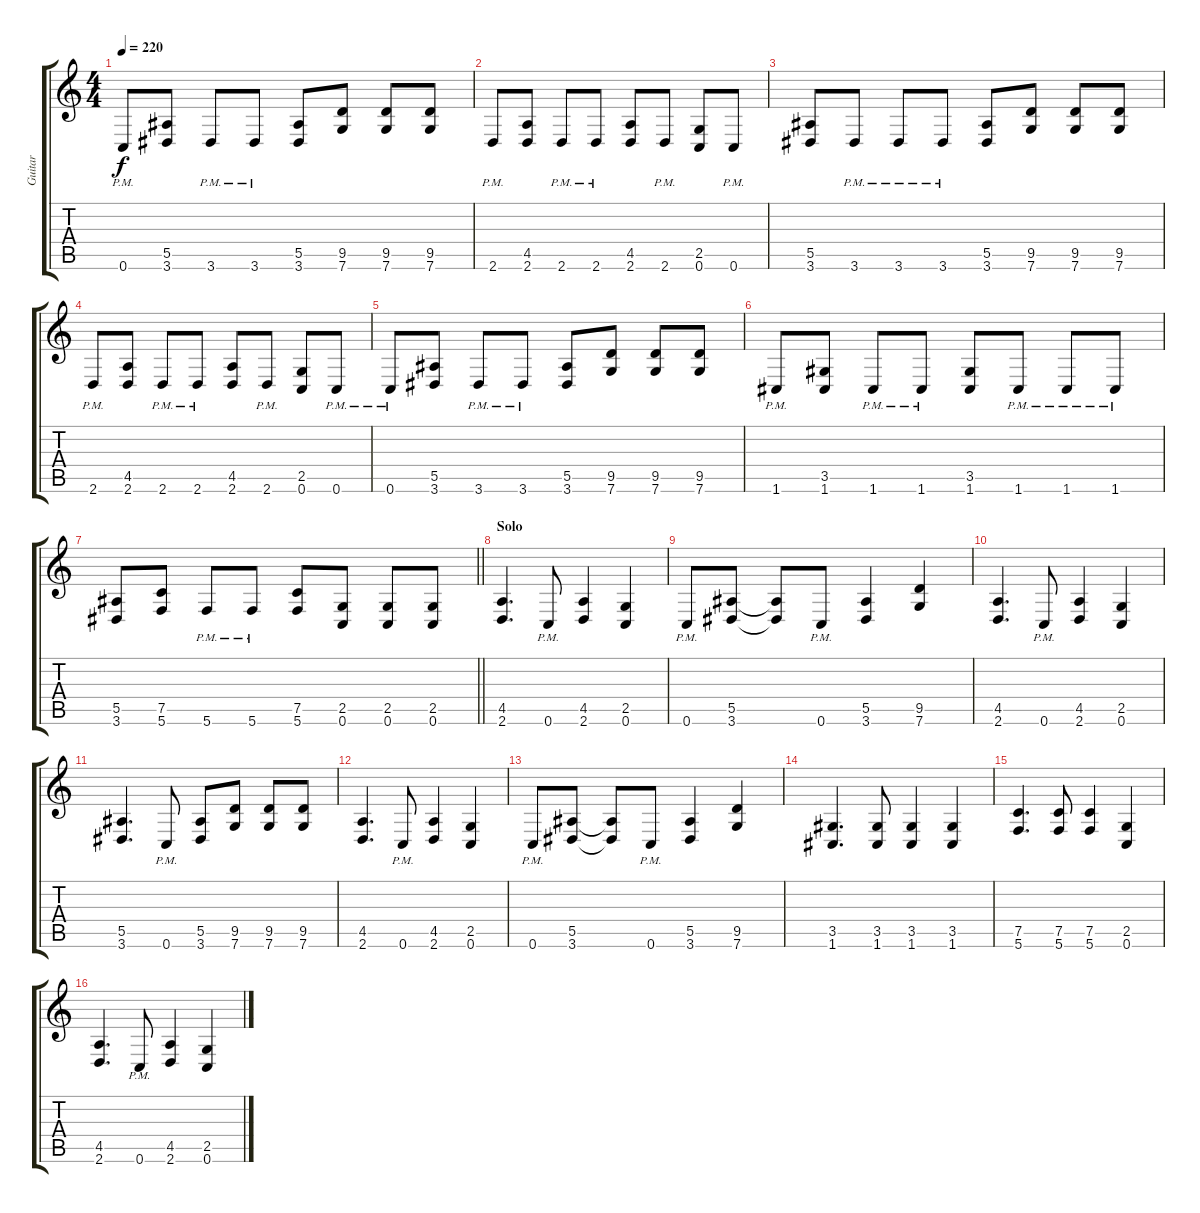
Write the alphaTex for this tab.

\track ("Guitar" "Guitar") {instrument distortionguitar}
\staff {score tabs}
\tuning (C4 G3 Eb3 Bb2 F2 C2) {hide}
\ts (4 4)
\tempo 220
\clef g2
\ks c
0.6{pm}.8{dy f} (5.5 3.6).8 3.6{pm}.8 3.6{pm}.8 (5.5 3.6).8 (9.5 7.6).8 (9.5 7.6).8 (9.5 7.6).8 |
2.6{pm}.8 (4.5 2.6).8 2.6{pm}.8 2.6{pm}.8 (4.5 2.6).8 2.6{pm}.8 (2.5 0.6).8 0.6{pm}.8 |
(5.5 3.6).8 3.6{pm}.8 3.6{pm}.8 3.6{pm}.8 (5.5 3.6).8 (9.5 7.6).8 (9.5 7.6).8 (9.5 7.6).8 |
2.6{pm}.8 (4.5 2.6).8 2.6{pm}.8 2.6{pm}.8 (4.5 2.6).8 2.6{pm}.8 (2.5 0.6).8 0.6{pm}.8 |
0.6{pm}.8 (5.5 3.6).8 3.6{pm}.8 3.6{pm}.8 (5.5 3.6).8 (9.5 7.6).8 (9.5 7.6).8 (9.5 7.6).8 |
1.6{pm}.8 (3.5 1.6).8 1.6{pm}.8 1.6{pm}.8 (3.5 1.6).8 1.6{pm}.8 1.6{pm}.8 1.6{pm}.8 |
\barLineRight lightlight
(5.5 3.6).8 (7.5 5.6).8 5.6{pm}.8 5.6{pm}.8 (7.5 5.6).8 (2.5 0.6).8 (2.5 0.6).8 (2.5 0.6).8 |
\section ("" "Solo")
(4.5 2.6).4{d} 0.6{pm}.8 (4.5 2.6).4 (2.5 0.6).4 |
0.6{pm}.8 (5.5 3.6).8 (5.5{t} 3.6{t}).8 0.6{pm}.8 (5.5 3.6).4 (9.5 7.6).4 |
(4.5 2.6).4{d} 0.6{pm}.8 (4.5 2.6).4 (2.5 0.6).4 |
(5.5 3.6).4{d} 0.6{pm}.8 (5.5 3.6).8 (9.5 7.6).8 (9.5 7.6).8 (9.5 7.6).8 |
(4.5 2.6).4{d} 0.6{pm}.8 (4.5 2.6).4 (2.5 0.6).4 |
0.6{pm}.8 (5.5 3.6).8 (5.5{t} 3.6{t}).8 0.6{pm}.8 (5.5 3.6).4 (9.5 7.6).4 |
(3.5 1.6).4{d} (3.5 1.6).8 (3.5 1.6).4 (3.5 1.6).4 |
(7.5 5.6).4{d} (7.5 5.6).8 (7.5 5.6).4 (2.5 0.6).4 |
(4.5 2.6).4{d} 0.6{pm}.8 (4.5 2.6).4 (2.5 0.6).4
